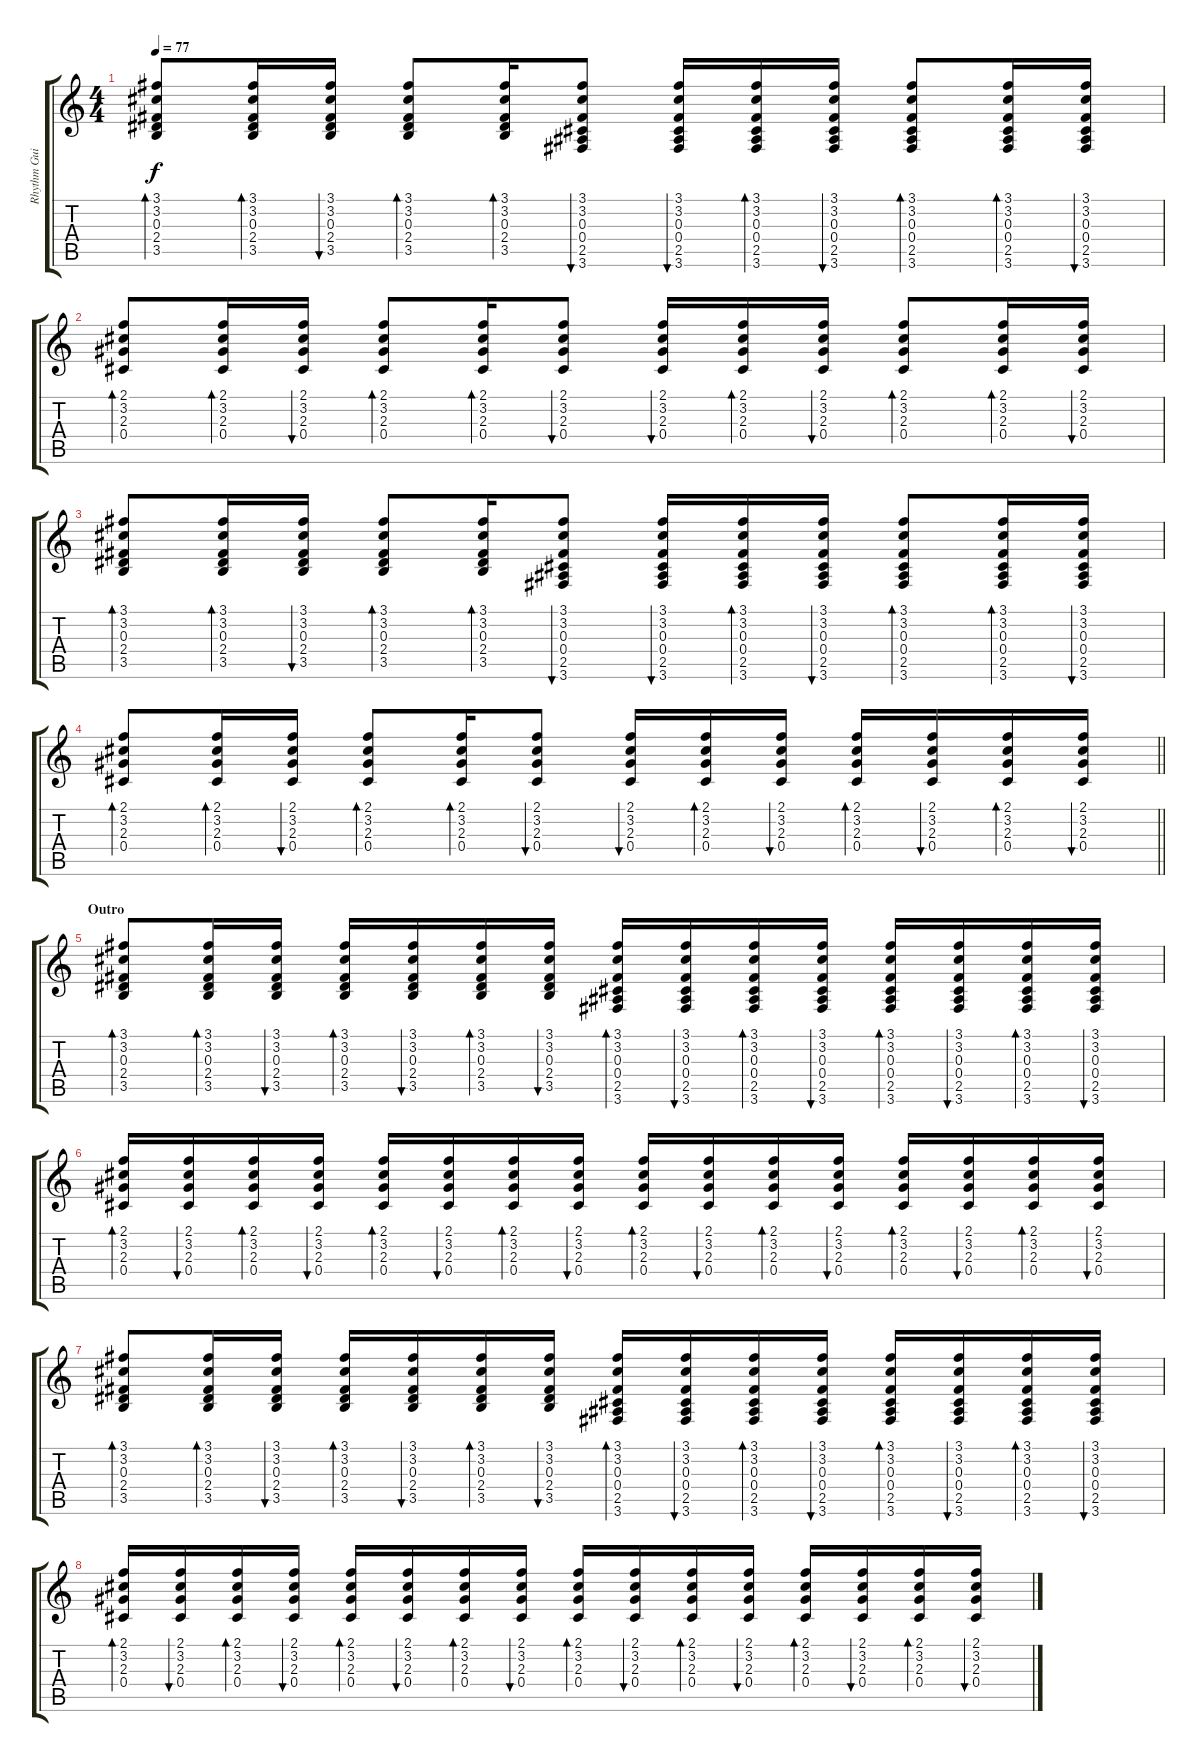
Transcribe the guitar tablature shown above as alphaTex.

\track ("Rhythm Guitar" "Rhythm Gui") {instrument acousticguitarsteel}
\staff {score tabs}
\tuning (Eb4 Bb3 Gb3 Db3 Ab2 Eb2) {hide}
\ts (4 4)
\tempo 77
\clef g2
\ks c
(3.1 3.2 0.3 2.4 3.5).8{bd 60 dy f} (3.1 3.2 0.3 2.4 3.5).16{bd 30} (3.1 3.2 0.3 2.4 3.5).16{bu 30} (3.1 3.2 0.3 2.4 3.5).8{bd 30} (3.1 3.2 0.3 2.4 3.5).16{bd 30} (3.1 3.2 0.3 0.4 2.5 3.6).8{bu 30} (3.1 3.2 0.3 0.4 2.5 3.6).16{bu 30} (3.1 3.2 0.3 0.4 2.5 3.6).16{bd 30} (3.1 3.2 0.3 0.4 2.5 3.6).16{bu 30} (3.1 3.2 0.3 0.4 2.5 3.6).8{bd 30} (3.1 3.2 0.3 0.4 2.5 3.6).16{bd 30} (3.1 3.2 0.3 0.4 2.5 3.6).16{bu 30} |
(2.1 3.2 2.3 0.4).8{bd 60} (2.1 3.2 2.3 0.4).16{bd 30} (2.1 3.2 2.3 0.4).16{bu 30} (2.1 3.2 2.3 0.4).8{bd 30} (2.1 3.2 2.3 0.4).16{bd 30} (2.1 3.2 2.3 0.4).8{bu 30} (2.1 3.2 2.3 0.4).16{bu 30} (2.1 3.2 2.3 0.4).16{bd 30} (2.1 3.2 2.3 0.4).16{bu 30} (2.1 3.2 2.3 0.4).8{bd 30} (2.1 3.2 2.3 0.4).16{bd 30} (2.1 3.2 2.3 0.4).16{bu 30} |
(3.1 3.2 0.3 2.4 3.5).8{bd 60} (3.1 3.2 0.3 2.4 3.5).16{bd 30} (3.1 3.2 0.3 2.4 3.5).16{bu 30} (3.1 3.2 0.3 2.4 3.5).8{bd 30} (3.1 3.2 0.3 2.4 3.5).16{bd 30} (3.1 3.2 0.3 0.4 2.5 3.6).8{bu 30} (3.1 3.2 0.3 0.4 2.5 3.6).16{bu 30} (3.1 3.2 0.3 0.4 2.5 3.6).16{bd 30} (3.1 3.2 0.3 0.4 2.5 3.6).16{bu 30} (3.1 3.2 0.3 0.4 2.5 3.6).8{bd 30} (3.1 3.2 0.3 0.4 2.5 3.6).16{bd 30} (3.1 3.2 0.3 0.4 2.5 3.6).16{bu 30} |
\barLineRight lightlight
(2.1 3.2 2.3 0.4).8{bd 60} (2.1 3.2 2.3 0.4).16{bd 30} (2.1 3.2 2.3 0.4).16{bu 30} (2.1 3.2 2.3 0.4).8{bd 30} (2.1 3.2 2.3 0.4).16{bd 30} (2.1 3.2 2.3 0.4).8{bu 30} (2.1 3.2 2.3 0.4).16{bu 30} (2.1 3.2 2.3 0.4).16{bd 30} (2.1 3.2 2.3 0.4).16{bu 30} (2.1 3.2 2.3 0.4).16{bd 30} (2.1 3.2 2.3 0.4).16{bu 30} (2.1 3.2 2.3 0.4).16{bd 30} (2.1 3.2 2.3 0.4).16{bu 30} |
\section ("" "Outro")
(3.1 3.2 0.3 2.4 3.5).8{bd 60} (3.1 3.2 0.3 2.4 3.5).16{bd 30} (3.1 3.2 0.3 2.4 3.5).16{bu 30} (3.1 3.2 0.3 2.4 3.5).16{bd 30} (3.1 3.2 0.3 2.4 3.5).16{bu 30} (3.1 3.2 0.3 2.4 3.5).16{bd 30} (3.1 3.2 0.3 2.4 3.5).16{bu 30} (3.1 3.2 0.3 0.4 2.5 3.6).16{bd 30} (3.1 3.2 0.3 0.4 2.5 3.6).16{bu 30} (3.1 3.2 0.3 0.4 2.5 3.6).16{bd 30} (3.1 3.2 0.3 0.4 2.5 3.6).16{bu 30} (3.1 3.2 0.3 0.4 2.5 3.6).16{bd 30} (3.1 3.2 0.3 0.4 2.5 3.6).16{bu 30} (3.1 3.2 0.3 0.4 2.5 3.6).16{bd 30} (3.1 3.2 0.3 0.4 2.5 3.6).16{bu 30} |
(2.1 3.2 2.3 0.4).16{bd 60} (2.1 3.2 2.3 0.4).16{bu 30} (2.1 3.2 2.3 0.4).16{bd 30} (2.1 3.2 2.3 0.4).16{bu 30} (2.1 3.2 2.3 0.4).16{bd 30} (2.1 3.2 2.3 0.4).16{bu 30} (2.1 3.2 2.3 0.4).16{bd 30} (2.1 3.2 2.3 0.4).16{bu 30} (2.1 3.2 2.3 0.4).16{bd 30} (2.1 3.2 2.3 0.4).16{bu 30} (2.1 3.2 2.3 0.4).16{bd 30} (2.1 3.2 2.3 0.4).16{bu 30} (2.1 3.2 2.3 0.4).16{bd 30} (2.1 3.2 2.3 0.4).16{bu 30} (2.1 3.2 2.3 0.4).16{bd 30} (2.1 3.2 2.3 0.4).16{bu 30} |
(3.1 3.2 0.3 2.4 3.5).8{bd 60} (3.1 3.2 0.3 2.4 3.5).16{bd 30} (3.1 3.2 0.3 2.4 3.5).16{bu 30} (3.1 3.2 0.3 2.4 3.5).16{bd 30} (3.1 3.2 0.3 2.4 3.5).16{bu 30} (3.1 3.2 0.3 2.4 3.5).16{bd 30} (3.1 3.2 0.3 2.4 3.5).16{bu 30} (3.1 3.2 0.3 0.4 2.5 3.6).16{bd 30} (3.1 3.2 0.3 0.4 2.5 3.6).16{bu 30} (3.1 3.2 0.3 0.4 2.5 3.6).16{bd 30} (3.1 3.2 0.3 0.4 2.5 3.6).16{bu 30} (3.1 3.2 0.3 0.4 2.5 3.6).16{bd 30} (3.1 3.2 0.3 0.4 2.5 3.6).16{bu 30} (3.1 3.2 0.3 0.4 2.5 3.6).16{bd 30} (3.1 3.2 0.3 0.4 2.5 3.6).16{bu 30} |
(2.1 3.2 2.3 0.4).16{bd 60} (2.1 3.2 2.3 0.4).16{bu 30} (2.1 3.2 2.3 0.4).16{bd 30} (2.1 3.2 2.3 0.4).16{bu 30} (2.1 3.2 2.3 0.4).16{bd 30} (2.1 3.2 2.3 0.4).16{bu 30} (2.1 3.2 2.3 0.4).16{bd 30} (2.1 3.2 2.3 0.4).16{bu 30} (2.1 3.2 2.3 0.4).16{bd 30} (2.1 3.2 2.3 0.4).16{bu 30} (2.1 3.2 2.3 0.4).16{bd 30} (2.1 3.2 2.3 0.4).16{bu 30} (2.1 3.2 2.3 0.4).16{bd 30} (2.1 3.2 2.3 0.4).16{bu 30} (2.1 3.2 2.3 0.4).16{bd 30} (2.1 3.2 2.3 0.4).16{bu 30}
